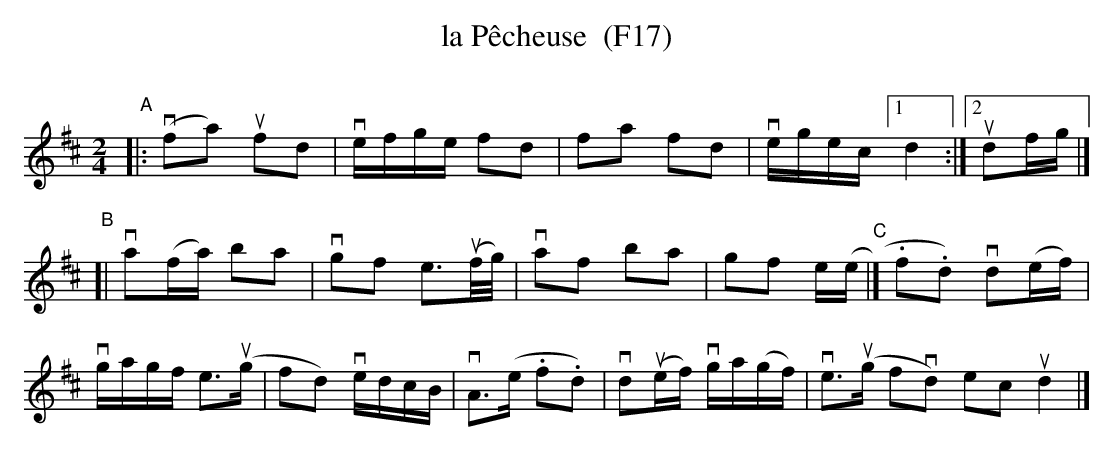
X:1
T: la P\^echeuse  (F17)
C:
M: 2/4
L: 1/16
K: D
"^A"|: (vf2a2) uf2d2 | vefge f2d2 | f2a2 f2d2 | vegec [1 d4 :|2 ud2fg |]
"^B"[| va2(fa) b2a2 | vg2f2 e3(uf/g/) | va2f2  b2a2 | g2f2 e(e- "^C"|] .f2.d2) vd2(ef) |
vgagf e3(ug | f2d2) vedcB | vA3(e .f2.d2) | vd2(uef ) vga(gf) | ve3(ug f2vd2) e2c2 ud4 |]
